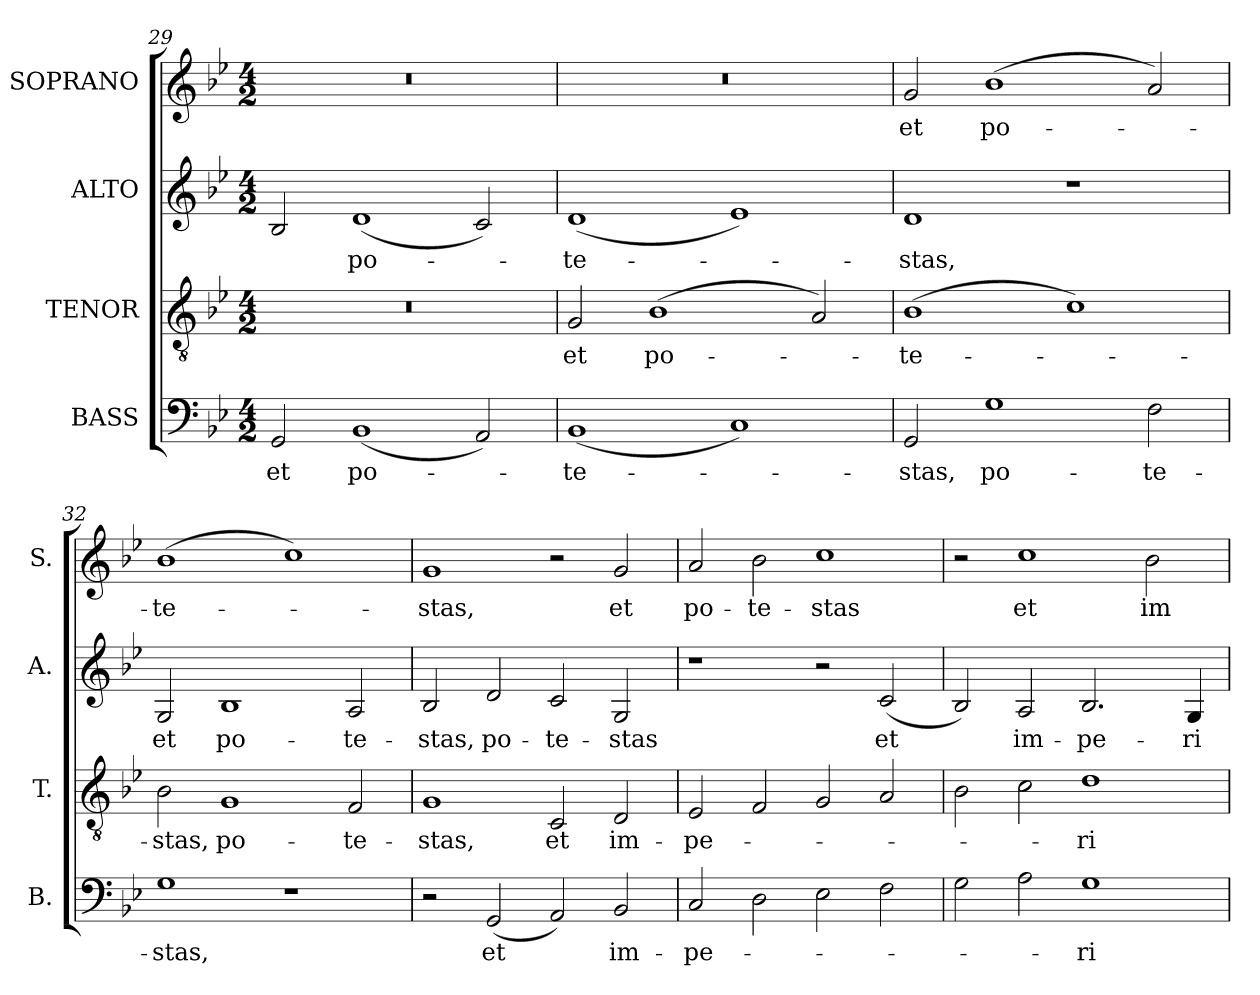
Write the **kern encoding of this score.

**kern	**text	**kern	**text	**kern	**text	**kern	**text
*part4	*part4	*part3	*part3	*part2	*part2	*part1	*part1
*staff4	*staff4	*staff3	*staff3	*staff2	*staff2	*staff1	*staff1
*I"BASS	*	*I"TENOR	*	*I"ALTO	*	*I"SOPRANO	*
*I'B.	*	*I'T.	*	*I'A.	*	*I'S.	*
!!LO:LB:g=z
*clefF4	*	*clefGv2	*	*clefG2	*	*clefG2	*
*	*	*ITrd7c12	*	*	*	*	*
*k[b-e-]	*	*k[b-e-]	*	*k[b-e-]	*	*k[b-e-]	*
*B-:	*	*B-:	*	*B-:	*	*B-:	*
*M4/2	*	*M4/2	*	*M4/2	*	*M4/2	*
=29	=29	=29	=29	=29	=29	=29	=29
!	!LO:LY:b:color=#000000	!LO:N:vis=1	!	!	!	!LO:N:vis=1	!
2GGi/	et	0r	.	2B-i/	.	0r	.
!	!LO:LY:b:color=#000000	!	!	!	!	!	!
!	!	!	!	!	!LO:LY:b:color=#000000	!	!
(1BB-i	po-	.	.	(1di	po-	.	.
2AAi/)	.	.	.	2ci/)	.	.	.
=30	=30	=30	=30	=30	=30	=30	=30
!	!LO:LY:b:color=#000000	!	!	!	!	!	!
!	!	!	!LO:LY:b:color=#000000	!	!	!	!
!	!	!	!	!	!LO:LY:b:color=#000000	!LO:N:vis=1	!
(1BB-i	-te-	2GGi/	et	(1di	-te-	0r	.
!	!	!	!LO:LY:b:color=#000000	!	!	!	!
.	.	(1BB-i	po-	.	.	.	.
1Ci)	.	.	.	1e-i)	.	.	.
.	.	2AAi/)	.	.	.	.	.
=31	=31	=31	=31	=31	=31	=31	=31
!	!LO:LY:b:color=#000000	!	!	!	!	!	!
!	!	!	!LO:LY:b:color=#000000	!	!	!	!
!	!	!	!	!	!LO:LY:b:color=#000000	!	!
!	!	!	!	!	!	!	!LO:LY:b:color=#000000
2GGi/	-stas,	(1BB-i	-te-	1di	-stas,	2gi/	et
!	!LO:LY:b:color=#000000	!	!	!	!	!	!
!	!	!	!	!	!	!	!LO:LY:b:color=#000000
1Gi	po-	.	.	.	.	(1b-i	po-
.	.	1Ci)	.	1r	.	.	.
!	!LO:LY:b:color=#000000	!	!	!	!	!	!
2Fi\	-te-	.	.	.	.	2ai/)	.
=32	=32	=32	=32	=32	=32	=32	=32
!	!LO:LY:b:color=#000000	!	!	!	!	!	!
!	!	!	!LO:LY:b:color=#000000	!	!	!	!
!	!	!	!	!	!LO:LY:b:color=#000000	!	!
!	!	!	!	!	!	!	!LO:LY:b:color=#000000
1Gi	-stas,	2BB-i\	-stas,	2Gi/	et	(1b-i	-te-
!	!	!	!LO:LY:b:color=#000000	!	!	!	!
!	!	!	!	!	!LO:LY:b:color=#000000	!	!
.	.	1GGi	po-	1B-i	po-	.	.
1r	.	.	.	.	.	1cci)	.
!	!	!	!LO:LY:b:color=#000000	!	!	!	!
!	!	!	!	!	!LO:LY:b:color=#000000	!	!
.	.	2FFi/	-te-	2Ai/	-te-	.	.
=33	=33	=33	=33	=33	=33	=33	=33
!	!	!	!LO:LY:b:color=#000000	!	!	!	!
!	!	!	!	!	!LO:LY:b:color=#000000	!	!
!	!	!	!	!	!	!	!LO:LY:b:color=#000000
2r	.	1GGi	-stas,	2B-i/	-stas,	1gi	-stas,
!	!LO:LY:b:color=#000000	!	!	!	!	!	!
!	!	!	!	!	!LO:LY:b:color=#000000	!	!
(2GGi/	et	.	.	2di/	po-	.	.
!	!	!	!LO:LY:b:color=#000000	!	!	!	!
!	!	!	!	!	!LO:LY:b:color=#000000	!	!
2AAi/)	.	2CCi/	et	2ci/	-te-	2r	.
!	!LO:LY:b:color=#000000	!	!	!	!	!	!
!	!	!	!LO:LY:b:color=#000000	!	!	!	!
!	!	!	!	!	!LO:LY:b:color=#000000	!	!
!	!	!	!	!	!	!	!LO:LY:b:color=#000000
2BB-i/	im-	2DDi/	im-	2Gi/	-stas	2gi/	et
=34	=34	=34	=34	=34	=34	=34	=34
!	!LO:LY:b:color=#000000	!	!	!	!	!	!
!	!	!	!LO:LY:b:color=#000000	!	!	!	!
!	!	!	!	!	!	!	!LO:LY:b:color=#000000
2Ci/	-pe-	2EE-i/	-pe-	1r	.	2ai/	po-
!	!	!	!	!	!	!	!LO:LY:b:color=#000000
2Di\	.	2FFi/	.	.	.	2b-i\	-te-
!	!	!	!	!	!	!	!LO:LY:b:color=#000000
2E-i\	.	2GGi/	.	2r	.	1cci	-stas
!	!	!	!	!	!LO:LY:b:color=#000000	!	!
2Fi\	.	2AAi/	.	(2ci/	et	.	.
=35	=35	=35	=35	=35	=35	=35	=35
2Gi\	.	2BB-i\	.	2B-i/)	.	2r	.
!	!	!	!	!	!LO:LY:b:color=#000000	!	!
!	!	!	!	!	!	!	!LO:LY:b:color=#000000
2Ai\	.	2Ci\	.	2Ai/	im-	1cci	et
!	!LO:LY:b:color=#000000	!	!	!	!	!	!
!	!	!	!LO:LY:b:color=#000000	!	!	!	!
!	!	!	!	!	!LO:LY:b:color=#000000	!	!
1Gi	-ri-	1Di	-ri-	2.B-i/	-pe-	.	.
!	!	!	!	!	!	!	!LO:LY:b:color=#000000
.	.	.	.	.	.	2b-i\	im-
!	!	!	!	!	!LO:LY:b:color=#000000	!	!
.	.	.	.	4Gi/	-ri-	.	.
=	=	=	=	=	=	=	=
*-	*-	*-	*-	*-	*-	*-	*-
